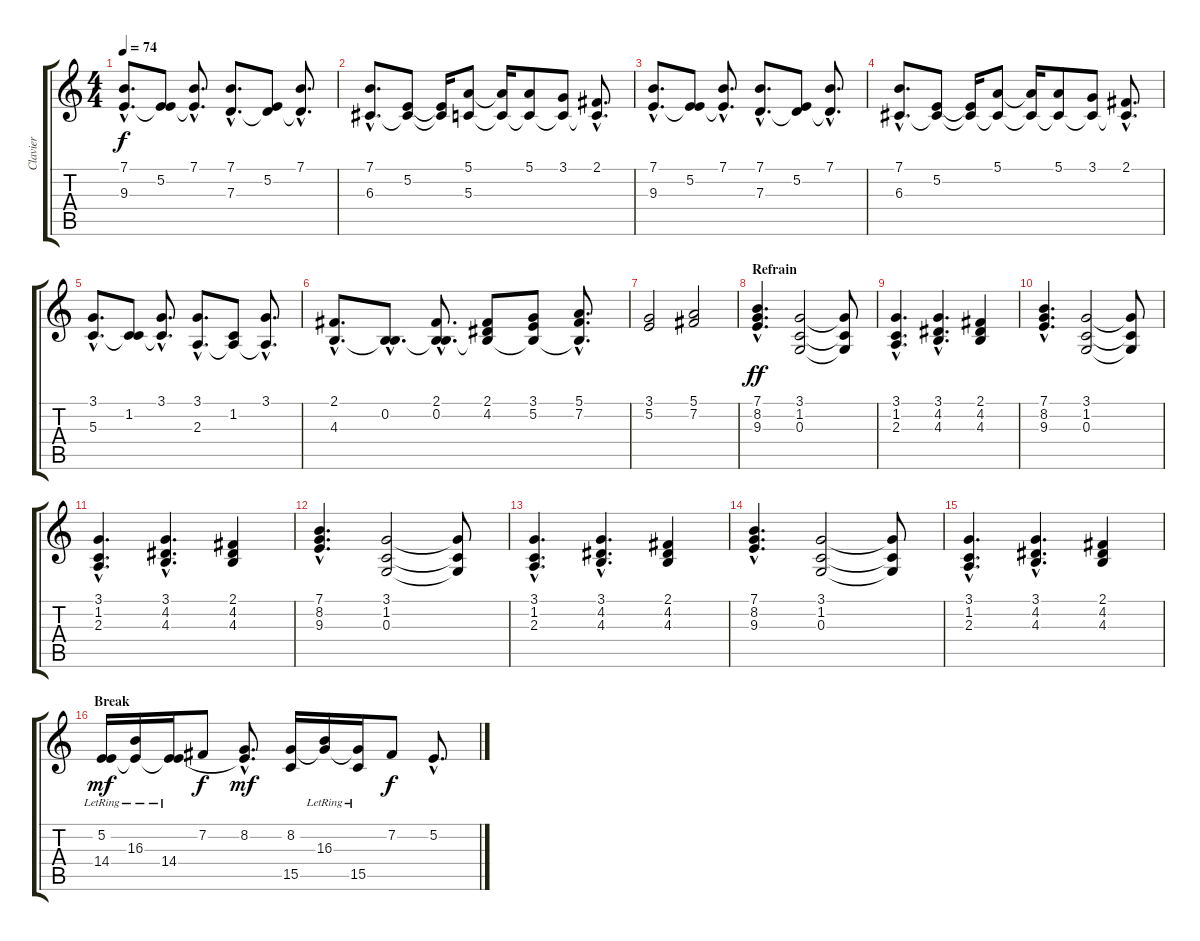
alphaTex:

\track ("Clavier" "Clavier") {instrument electricpiano1}
\staff {score tabs}
\tuning (E4 B3 G3 D3 A2 E2) {hide}
\ts (4 4)
\tempo 74
\clef g2
\ks c
(7.1{hac} 9.3{hac}).8{d dy f} (5.2 9.3{t}).8 (7.1{hac} 9.3{hac t}).8{d} (7.1{hac} 7.3{hac}).8{d} (5.2 7.3{t}).8 (7.1{hac} 7.3{hac t}).8{d} |
(7.1{hac} 6.3{hac}).8{d} (5.2 6.3{t}).8 (5.2{t} 6.3{t}).16 (5.1 5.3).8 (5.1{t} 5.3{t}).16 (5.1 5.3{t}).8 (3.1 5.3{t}).8 (2.1{hac} 5.3{hac t}).8{d} |
(7.1{hac} 9.3{hac}).8{d} (5.2 9.3{t}).8 (7.1{hac} 9.3{hac t}).8{d} (7.1{hac} 7.3{hac}).8{d} (5.2 7.3{t}).8 (7.1{hac} 7.3{hac t}).8{d} |
(7.1{hac} 6.3{hac}).8{d} (5.2 6.3{t}).8 (5.2{t} 6.3{t}).16 (5.1 6.3{t}).8 (5.1{t} 6.3{t}).16 (5.1 6.3{t}).8 (3.1 6.3{t}).8 (2.1{hac} 6.3{hac t}).8{d} |
(3.1{hac} 5.3{hac}).8{d} (1.2 5.3{t}).8 (3.1{hac} 5.3{hac t}).8{d} (3.1{hac} 2.3{hac}).8{d} (1.2 2.3{t}).8 (3.1{hac} 2.3{hac t}).8{d} |
(2.1{hac} 4.3{hac}).8{d} (0.2{hac} 4.3{hac t}).8{d} (2.1{hac} 0.2{hac} 4.3{hac t}).8{d} (2.1 4.2 4.3{t}).8 (3.1 5.2 4.3{t}).8 (5.1{hac} 7.2{hac} 4.3{hac t}).8{d} |
(3.1 5.2).2 (5.1 7.2).2 |
\section ("" "Refrain")
(7.1{hac} 8.2{hac} 9.3{hac}).4{d dy ff} (3.1 1.2 0.3).2 (3.1{t} 1.2{t} 0.3{t}).8 |
(3.1{hac} 1.2{hac} 2.3{hac}).4{d} (3.1{hac} 4.2{hac} 4.3{hac}).4{d} (2.1 4.2 4.3).4 |
(7.1{hac} 8.2{hac} 9.3{hac}).4{d} (3.1 1.2 0.3).2 (3.1{t} 1.2{t} 0.3{t}).8 |
(3.1{hac} 1.2{hac} 2.3{hac}).4{d} (3.1{hac} 4.2{hac} 4.3{hac}).4{d} (2.1 4.2 4.3).4 |
(7.1{hac} 8.2{hac} 9.3{hac}).4{d} (3.1 1.2 0.3).2 (3.1{t} 1.2{t} 0.3{t}).8 |
(3.1{hac} 1.2{hac} 2.3{hac}).4{d} (3.1{hac} 4.2{hac} 4.3{hac}).4{d} (2.1 4.2 4.3).4 |
(7.1{hac} 8.2{hac} 9.3{hac}).4{d} (3.1 1.2 0.3).2 (3.1{t} 1.2{t} 0.3{t}).8 |
(3.1{hac} 1.2{hac} 2.3{hac}).4{d} (3.1{hac} 4.2{hac} 4.3{hac}).4{d} (2.1 4.2 4.3).4 |
\section ("" "Break")
(5.2 14.4{lr}).16{dy mf instrument electricpiano2} (5.2{t} 16.3{lr}).16 (5.2{t} 14.4{lr}).16 7.2.8{dy f} (8.2{hac} 14.4{hac t}).8{d dy mf} (8.2 15.5).16 (8.2{t} 16.3{lr}).16 (8.2{t} 15.5{lr}).16 7.2.8{dy f} 5.2{hac}.8{d}
